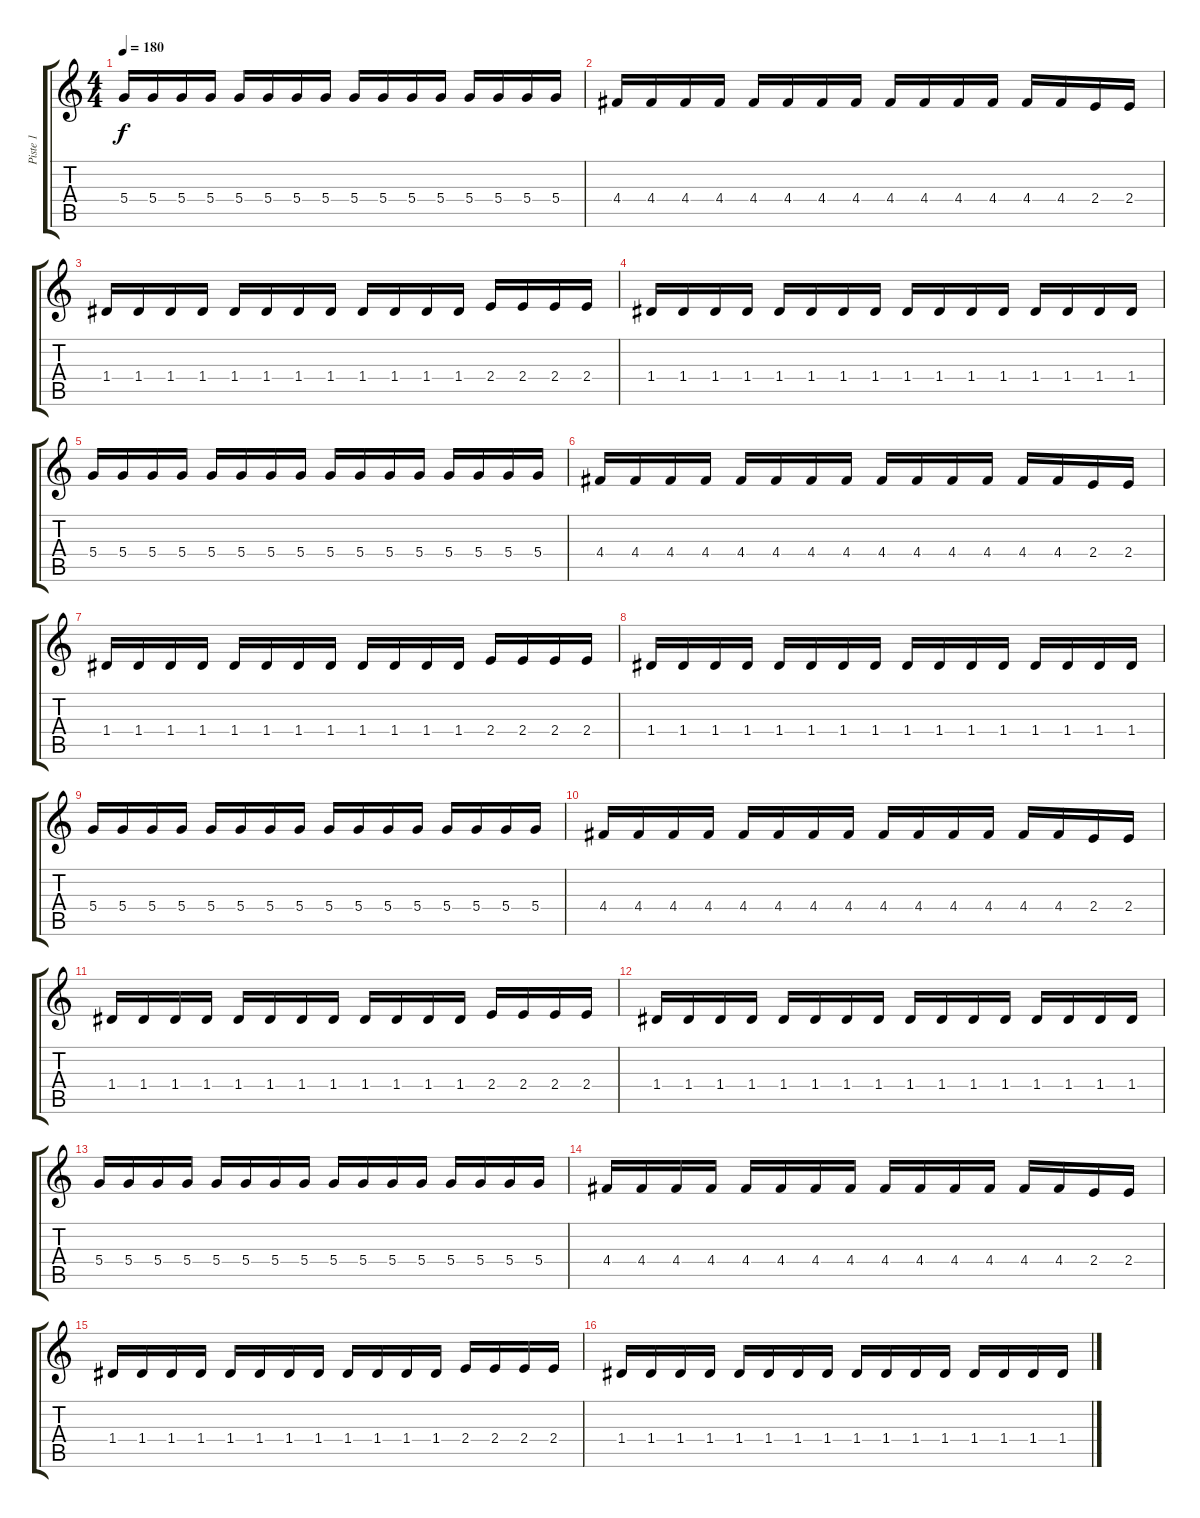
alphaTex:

\track ("Piste 1" "Piste 1") {instrument distortionguitar}
\staff {score tabs}
\tuning (E4 B3 G3 D3 A2 E2) {hide}
\ts (4 4)
\tempo 180
\clef g2
\ks c
5.4.16{dy f} 5.4.16 5.4.16 5.4.16 5.4.16 5.4.16 5.4.16 5.4.16 5.4.16 5.4.16 5.4.16 5.4.16 5.4.16 5.4.16 5.4.16 5.4.16 |
4.4.16 4.4.16 4.4.16 4.4.16 4.4.16 4.4.16 4.4.16 4.4.16 4.4.16 4.4.16 4.4.16 4.4.16 4.4.16 4.4.16 2.4.16 2.4.16 |
1.4.16 1.4.16 1.4.16 1.4.16 1.4.16 1.4.16 1.4.16 1.4.16 1.4.16 1.4.16 1.4.16 1.4.16 2.4.16 2.4.16 2.4.16 2.4.16 |
1.4.16 1.4.16 1.4.16 1.4.16 1.4.16 1.4.16 1.4.16 1.4.16 1.4.16 1.4.16 1.4.16 1.4.16 1.4.16 1.4.16 1.4.16 1.4.16 |
5.4.16 5.4.16 5.4.16 5.4.16 5.4.16 5.4.16 5.4.16 5.4.16 5.4.16 5.4.16 5.4.16 5.4.16 5.4.16 5.4.16 5.4.16 5.4.16 |
4.4.16 4.4.16 4.4.16 4.4.16 4.4.16 4.4.16 4.4.16 4.4.16 4.4.16 4.4.16 4.4.16 4.4.16 4.4.16 4.4.16 2.4.16 2.4.16 |
1.4.16 1.4.16 1.4.16 1.4.16 1.4.16 1.4.16 1.4.16 1.4.16 1.4.16 1.4.16 1.4.16 1.4.16 2.4.16 2.4.16 2.4.16 2.4.16 |
1.4.16 1.4.16 1.4.16 1.4.16 1.4.16 1.4.16 1.4.16 1.4.16 1.4.16 1.4.16 1.4.16 1.4.16 1.4.16 1.4.16 1.4.16 1.4.16 |
5.4.16 5.4.16 5.4.16 5.4.16 5.4.16 5.4.16 5.4.16 5.4.16 5.4.16 5.4.16 5.4.16 5.4.16 5.4.16 5.4.16 5.4.16 5.4.16 |
4.4.16 4.4.16 4.4.16 4.4.16 4.4.16 4.4.16 4.4.16 4.4.16 4.4.16 4.4.16 4.4.16 4.4.16 4.4.16 4.4.16 2.4.16 2.4.16 |
1.4.16 1.4.16 1.4.16 1.4.16 1.4.16 1.4.16 1.4.16 1.4.16 1.4.16 1.4.16 1.4.16 1.4.16 2.4.16 2.4.16 2.4.16 2.4.16 |
1.4.16 1.4.16 1.4.16 1.4.16 1.4.16 1.4.16 1.4.16 1.4.16 1.4.16 1.4.16 1.4.16 1.4.16 1.4.16 1.4.16 1.4.16 1.4.16 |
5.4.16 5.4.16 5.4.16 5.4.16 5.4.16 5.4.16 5.4.16 5.4.16 5.4.16 5.4.16 5.4.16 5.4.16 5.4.16 5.4.16 5.4.16 5.4.16 |
4.4.16 4.4.16 4.4.16 4.4.16 4.4.16 4.4.16 4.4.16 4.4.16 4.4.16 4.4.16 4.4.16 4.4.16 4.4.16 4.4.16 2.4.16 2.4.16 |
1.4.16 1.4.16 1.4.16 1.4.16 1.4.16 1.4.16 1.4.16 1.4.16 1.4.16 1.4.16 1.4.16 1.4.16 2.4.16 2.4.16 2.4.16 2.4.16 |
1.4.16 1.4.16 1.4.16 1.4.16 1.4.16 1.4.16 1.4.16 1.4.16 1.4.16 1.4.16 1.4.16 1.4.16 1.4.16 1.4.16 1.4.16 1.4.16
